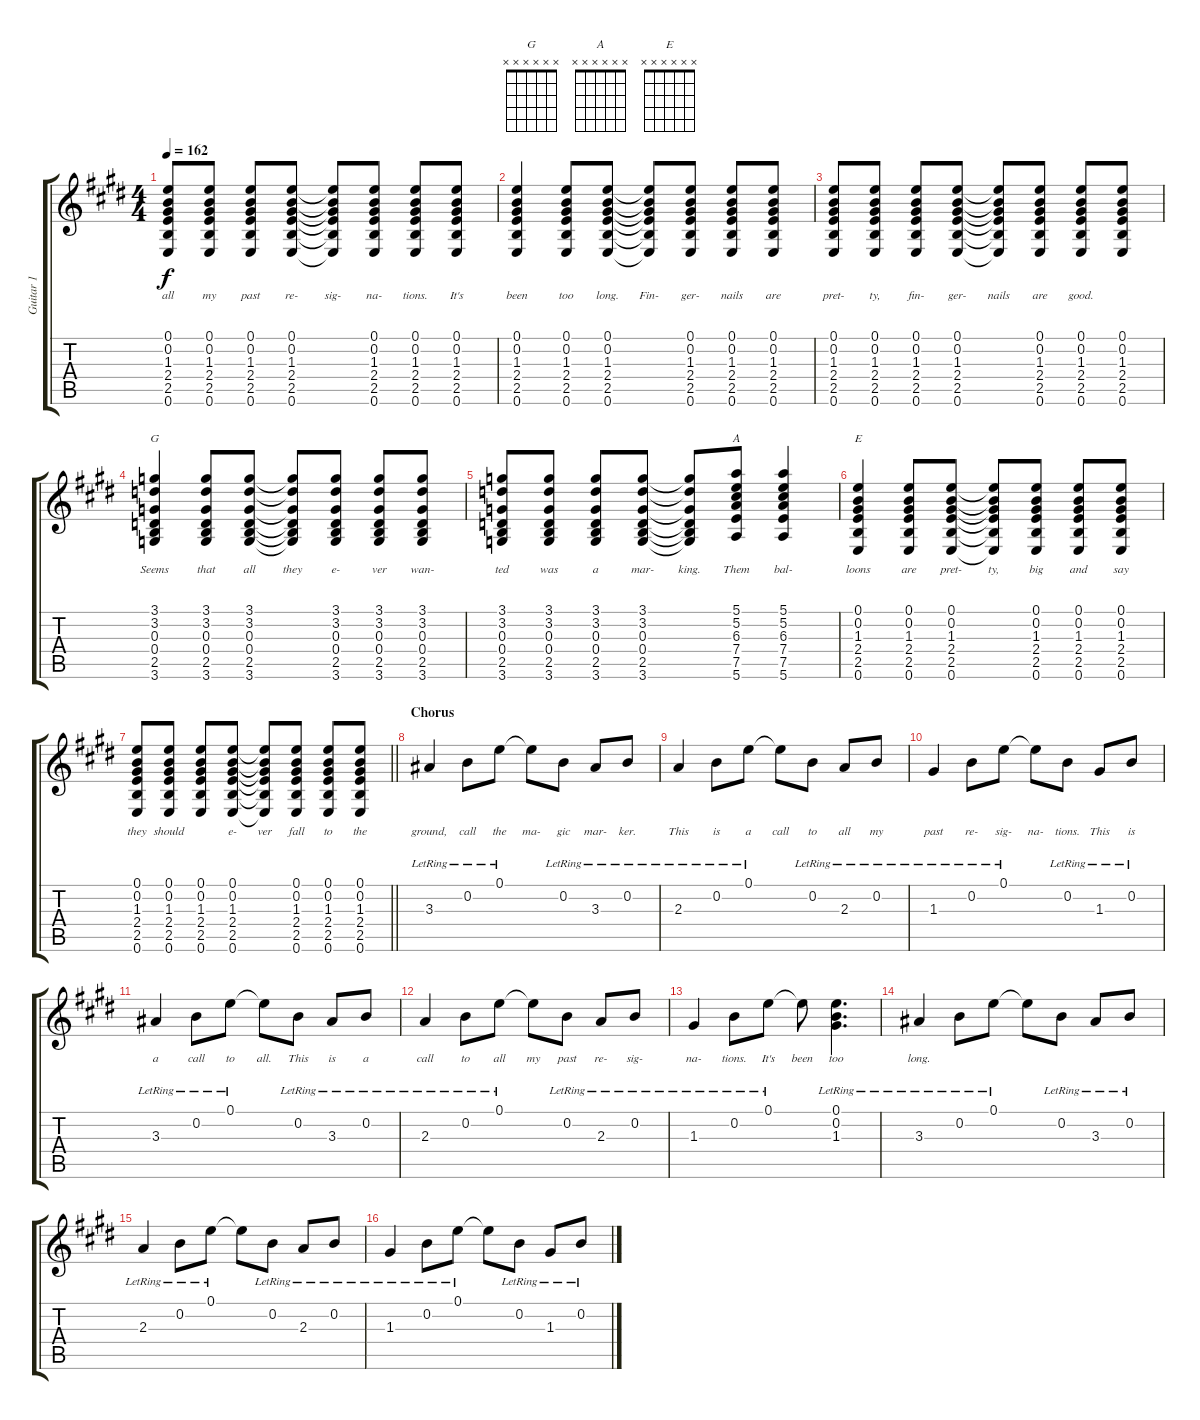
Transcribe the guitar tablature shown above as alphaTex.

\track ("Guitar 1" "Guitar 1") {instrument electricguitarclean}
\staff {score tabs}
\tuning (E4 B3 G3 D3 A2 E2) {hide}
\chord ("G" x x x x x x)
\chord ("A" x x x x x x)
\chord ("E" x x x x x x)
\ts (4 4)
\tempo 162
\clef g2
\ks e
(0.1 0.2 1.3 2.4 2.5 0.6).8{lyrics (0 "all") lyrics (1 "") lyrics (2 "") lyrics (3 "") lyrics (4 "") dy f} (0.1 0.2 1.3 2.4 2.5 0.6).8{lyrics (0 "my") lyrics (1 "") lyrics (2 "") lyrics (3 "") lyrics (4 "")} (0.1 0.2 1.3 2.4 2.5 0.6).8{lyrics (0 "past") lyrics (1 "") lyrics (2 "") lyrics (3 "") lyrics (4 "")} (0.1 0.2 1.3 2.4 2.5 0.6).8{lyrics (0 "re-") lyrics (1 "") lyrics (2 "") lyrics (3 "") lyrics (4 "")} (0.1{t} 0.2{t} 1.3{t} 2.4{t} 2.5{t} 0.6{t}).8{lyrics (0 "sig-") lyrics (1 "") lyrics (2 "") lyrics (3 "") lyrics (4 "")} (0.1 0.2 1.3 2.4 2.5 0.6).8{lyrics (0 "na-") lyrics (1 "") lyrics (2 "") lyrics (3 "") lyrics (4 "")} (0.1 0.2 1.3 2.4 2.5 0.6).8{lyrics (0 "tions.") lyrics (1 "") lyrics (2 "") lyrics (3 "") lyrics (4 "")} (0.1 0.2 1.3 2.4 2.5 0.6).8{lyrics (0 "It's") lyrics (1 "") lyrics (2 "") lyrics (3 "") lyrics (4 "")} |
(0.1 0.2 1.3 2.4 2.5 0.6).4{lyrics (0 "been") lyrics (1 "") lyrics (2 "") lyrics (3 "") lyrics (4 "")} (0.1 0.2 1.3 2.4 2.5 0.6).8{lyrics (0 "too") lyrics (1 "") lyrics (2 "") lyrics (3 "") lyrics (4 "")} (0.1 0.2 1.3 2.4 2.5 0.6).8{lyrics (0 "long.") lyrics (1 "") lyrics (2 "") lyrics (3 "") lyrics (4 "")} (0.1{t} 0.2{t} 1.3{t} 2.4{t} 2.5{t} 0.6{t}).8{lyrics (0 "Fin-") lyrics (1 "") lyrics (2 "") lyrics (3 "") lyrics (4 "")} (0.1 0.2 1.3 2.4 2.5 0.6).8{lyrics (0 "ger-") lyrics (1 "") lyrics (2 "") lyrics (3 "") lyrics (4 "")} (0.1 0.2 1.3 2.4 2.5 0.6).8{lyrics (0 "nails") lyrics (1 "") lyrics (2 "") lyrics (3 "") lyrics (4 "")} (0.1 0.2 1.3 2.4 2.5 0.6).8{lyrics (0 "are") lyrics (1 "") lyrics (2 "") lyrics (3 "") lyrics (4 "")} |
(0.1 0.2 1.3 2.4 2.5 0.6).8{lyrics (0 "pret-") lyrics (1 "") lyrics (2 "") lyrics (3 "") lyrics (4 "")} (0.1 0.2 1.3 2.4 2.5 0.6).8{lyrics (0 "ty,") lyrics (1 "") lyrics (2 "") lyrics (3 "") lyrics (4 "")} (0.1 0.2 1.3 2.4 2.5 0.6).8{lyrics (0 "fin-") lyrics (1 "") lyrics (2 "") lyrics (3 "") lyrics (4 "")} (0.1 0.2 1.3 2.4 2.5 0.6).8{lyrics (0 "ger-") lyrics (1 "") lyrics (2 "") lyrics (3 "") lyrics (4 "")} (0.1{t} 0.2{t} 1.3{t} 2.4{t} 2.5{t} 0.6{t}).8{lyrics (0 "nails") lyrics (1 "") lyrics (2 "") lyrics (3 "") lyrics (4 "")} (0.1 0.2 1.3 2.4 2.5 0.6).8{lyrics (0 "are") lyrics (1 "") lyrics (2 "") lyrics (3 "") lyrics (4 "")} (0.1 0.2 1.3 2.4 2.5 0.6).8{lyrics (0 "good.") lyrics (1 "") lyrics (2 "") lyrics (3 "") lyrics (4 "")} (0.1 0.2 1.3 2.4 2.5 0.6).8{lyrics (0 "") lyrics (1 "") lyrics (2 "") lyrics (3 "") lyrics (4 "")} |
(3.1 3.2 0.3 0.4 2.5 3.6).4{ch "G" lyrics (0 "Seems") lyrics (1 "") lyrics (2 "") lyrics (3 "") lyrics (4 "")} (3.1 3.2 0.3 0.4 2.5 3.6).8{lyrics (0 "that") lyrics (1 "") lyrics (2 "") lyrics (3 "") lyrics (4 "")} (3.1 3.2 0.3 0.4 2.5 3.6).8{lyrics (0 "all") lyrics (1 "") lyrics (2 "") lyrics (3 "") lyrics (4 "")} (3.1{t} 3.2{t} 0.3{t} 0.4{t} 2.5{t} 3.6{t}).8{lyrics (0 "they") lyrics (1 "") lyrics (2 "") lyrics (3 "") lyrics (4 "")} (3.1 3.2 0.3 0.4 2.5 3.6).8{lyrics (0 "e-") lyrics (1 "") lyrics (2 "") lyrics (3 "") lyrics (4 "")} (3.1 3.2 0.3 0.4 2.5 3.6).8{lyrics (0 "ver") lyrics (1 "") lyrics (2 "") lyrics (3 "") lyrics (4 "")} (3.1 3.2 0.3 0.4 2.5 3.6).8{lyrics (0 "wan-") lyrics (1 "") lyrics (2 "") lyrics (3 "") lyrics (4 "")} |
(3.1 3.2 0.3 0.4 2.5 3.6).8{lyrics (0 "ted") lyrics (1 "") lyrics (2 "") lyrics (3 "") lyrics (4 "")} (3.1 3.2 0.3 0.4 2.5 3.6).8{lyrics (0 "was") lyrics (1 "") lyrics (2 "") lyrics (3 "") lyrics (4 "")} (3.1 3.2 0.3 0.4 2.5 3.6).8{lyrics (0 "a") lyrics (1 "") lyrics (2 "") lyrics (3 "") lyrics (4 "")} (3.1 3.2 0.3 0.4 2.5 3.6).8{lyrics (0 "mar-") lyrics (1 "") lyrics (2 "") lyrics (3 "") lyrics (4 "")} (3.1{t} 3.2{t} 0.3{t} 0.4{t} 2.5{t} 3.6{t}).8{lyrics (0 "king.") lyrics (1 "") lyrics (2 "") lyrics (3 "") lyrics (4 "")} (5.1 5.2 6.3 7.4 7.5 5.6).8{ch "A" lyrics (0 "Them") lyrics (1 "") lyrics (2 "") lyrics (3 "") lyrics (4 "")} (5.1 5.2 6.3 7.4 7.5 5.6).4{lyrics (0 "bal-") lyrics (1 "") lyrics (2 "") lyrics (3 "") lyrics (4 "")} |
(0.1 0.2 1.3 2.4 2.5 0.6).4{ch "E" lyrics (0 "loons") lyrics (1 "") lyrics (2 "") lyrics (3 "") lyrics (4 "")} (0.1 0.2 1.3 2.4 2.5 0.6).8{lyrics (0 "are") lyrics (1 "") lyrics (2 "") lyrics (3 "") lyrics (4 "")} (0.1 0.2 1.3 2.4 2.5 0.6).8{lyrics (0 "pret-") lyrics (1 "") lyrics (2 "") lyrics (3 "") lyrics (4 "")} (0.1{t} 0.2{t} 1.3{t} 2.4{t} 2.5{t} 0.6{t}).8{lyrics (0 "ty,") lyrics (1 "") lyrics (2 "") lyrics (3 "") lyrics (4 "")} (0.1 0.2 1.3 2.4 2.5 0.6).8{lyrics (0 "big") lyrics (1 "") lyrics (2 "") lyrics (3 "") lyrics (4 "")} (0.1 0.2 1.3 2.4 2.5 0.6).8{lyrics (0 "and") lyrics (1 "") lyrics (2 "") lyrics (3 "") lyrics (4 "")} (0.1 0.2 1.3 2.4 2.5 0.6).8{lyrics (0 "say") lyrics (1 "") lyrics (2 "") lyrics (3 "") lyrics (4 "")} |
\barLineRight lightlight
(0.1 0.2 1.3 2.4 2.5 0.6).8{lyrics (0 "they") lyrics (1 "") lyrics (2 "") lyrics (3 "") lyrics (4 "")} (0.1 0.2 1.3 2.4 2.5 0.6).8{lyrics (0 "should") lyrics (1 "") lyrics (2 "") lyrics (3 "") lyrics (4 "")} (0.1 0.2 1.3 2.4 2.5 0.6).8{lyrics (0 "") lyrics (1 "") lyrics (2 "") lyrics (3 "") lyrics (4 "")} (0.1 0.2 1.3 2.4 2.5 0.6).8{lyrics (0 "e-") lyrics (1 "") lyrics (2 "") lyrics (3 "") lyrics (4 "")} (0.1{t} 0.2{t} 1.3{t} 2.4{t} 2.5{t} 0.6{t}).8{lyrics (0 "ver") lyrics (1 "") lyrics (2 "") lyrics (3 "") lyrics (4 "")} (0.1 0.2 1.3 2.4 2.5 0.6).8{lyrics (0 "fall") lyrics (1 "") lyrics (2 "") lyrics (3 "") lyrics (4 "")} (0.1 0.2 1.3 2.4 2.5 0.6).8{lyrics (0 "to") lyrics (1 "") lyrics (2 "") lyrics (3 "") lyrics (4 "")} (0.1 0.2 1.3 2.4 2.5 0.6).8{lyrics (0 "the") lyrics (1 "") lyrics (2 "") lyrics (3 "") lyrics (4 "")} |
\section ("" "Chorus")
3.3{lr}.4{lyrics (0 "ground,") lyrics (1 "") lyrics (2 "") lyrics (3 "") lyrics (4 "")} 0.2{lr}.8{lyrics (0 "call") lyrics (1 "") lyrics (2 "") lyrics (3 "") lyrics (4 "")} 0.1{lr}.8{lyrics (0 "the") lyrics (1 "") lyrics (2 "") lyrics (3 "") lyrics (4 "")} 0.1{t}.8{lyrics (0 "ma-") lyrics (1 "") lyrics (2 "") lyrics (3 "") lyrics (4 "")} 0.2{lr}.8{lyrics (0 "gic") lyrics (1 "") lyrics (2 "") lyrics (3 "") lyrics (4 "")} 3.3{lr}.8{lyrics (0 "mar-") lyrics (1 "") lyrics (2 "") lyrics (3 "") lyrics (4 "")} 0.2{lr}.8{lyrics (0 "ker.") lyrics (1 "") lyrics (2 "") lyrics (3 "") lyrics (4 "")} |
2.3{lr}.4{lyrics (0 "This") lyrics (1 "") lyrics (2 "") lyrics (3 "") lyrics (4 "")} 0.2{lr}.8{lyrics (0 "is") lyrics (1 "") lyrics (2 "") lyrics (3 "") lyrics (4 "")} 0.1{lr}.8{lyrics (0 "a") lyrics (1 "") lyrics (2 "") lyrics (3 "") lyrics (4 "")} 0.1{t}.8{lyrics (0 "call") lyrics (1 "") lyrics (2 "") lyrics (3 "") lyrics (4 "")} 0.2{lr}.8{lyrics (0 "to") lyrics (1 "") lyrics (2 "") lyrics (3 "") lyrics (4 "")} 2.3{lr}.8{lyrics (0 "all") lyrics (1 "") lyrics (2 "") lyrics (3 "") lyrics (4 "")} 0.2{lr}.8{lyrics (0 "my") lyrics (1 "") lyrics (2 "") lyrics (3 "") lyrics (4 "")} |
1.3{lr}.4{lyrics (0 "past") lyrics (1 "") lyrics (2 "") lyrics (3 "") lyrics (4 "")} 0.2{lr}.8{lyrics (0 "re-") lyrics (1 "") lyrics (2 "") lyrics (3 "") lyrics (4 "")} 0.1{lr}.8{lyrics (0 "sig-") lyrics (1 "") lyrics (2 "") lyrics (3 "") lyrics (4 "")} 0.1{t}.8{lyrics (0 "na-") lyrics (1 "") lyrics (2 "") lyrics (3 "") lyrics (4 "")} 0.2{lr}.8{lyrics (0 "tions.") lyrics (1 "") lyrics (2 "") lyrics (3 "") lyrics (4 "")} 1.3{lr}.8{lyrics (0 "This") lyrics (1 "") lyrics (2 "") lyrics (3 "") lyrics (4 "")} 0.2{lr}.8{lyrics (0 "is") lyrics (1 "") lyrics (2 "") lyrics (3 "") lyrics (4 "")} |
3.3{lr}.4{lyrics (0 "a") lyrics (1 "") lyrics (2 "") lyrics (3 "") lyrics (4 "")} 0.2{lr}.8{lyrics (0 "call") lyrics (1 "") lyrics (2 "") lyrics (3 "") lyrics (4 "")} 0.1{lr}.8{lyrics (0 "to") lyrics (1 "") lyrics (2 "") lyrics (3 "") lyrics (4 "")} 0.1{t}.8{lyrics (0 "all.") lyrics (1 "") lyrics (2 "") lyrics (3 "") lyrics (4 "")} 0.2{lr}.8{lyrics (0 "This") lyrics (1 "") lyrics (2 "") lyrics (3 "") lyrics (4 "")} 3.3{lr}.8{lyrics (0 "is") lyrics (1 "") lyrics (2 "") lyrics (3 "") lyrics (4 "")} 0.2{lr}.8{lyrics (0 "a") lyrics (1 "") lyrics (2 "") lyrics (3 "") lyrics (4 "")} |
2.3{lr}.4{lyrics (0 "call") lyrics (1 "") lyrics (2 "") lyrics (3 "") lyrics (4 "")} 0.2{lr}.8{lyrics (0 "to") lyrics (1 "") lyrics (2 "") lyrics (3 "") lyrics (4 "")} 0.1{lr}.8{lyrics (0 "all") lyrics (1 "") lyrics (2 "") lyrics (3 "") lyrics (4 "")} 0.1{t}.8{lyrics (0 "my") lyrics (1 "") lyrics (2 "") lyrics (3 "") lyrics (4 "")} 0.2{lr}.8{lyrics (0 "past") lyrics (1 "") lyrics (2 "") lyrics (3 "") lyrics (4 "")} 2.3{lr}.8{lyrics (0 "re-") lyrics (1 "") lyrics (2 "") lyrics (3 "") lyrics (4 "")} 0.2{lr}.8{lyrics (0 "sig-") lyrics (1 "") lyrics (2 "") lyrics (3 "") lyrics (4 "")} |
1.3{lr}.4{lyrics (0 "na-") lyrics (1 "") lyrics (2 "") lyrics (3 "") lyrics (4 "")} 0.2{lr}.8{lyrics (0 "tions.") lyrics (1 "") lyrics (2 "") lyrics (3 "") lyrics (4 "")} 0.1{lr}.8{lyrics (0 "It's") lyrics (1 "") lyrics (2 "") lyrics (3 "") lyrics (4 "")} 0.1{t}.8{lyrics (0 "been") lyrics (1 "") lyrics (2 "") lyrics (3 "") lyrics (4 "")} (0.1{lr} 0.2{lr} 1.3{lr}).4{d lyrics (0 "too") lyrics (1 "") lyrics (2 "") lyrics (3 "") lyrics (4 "")} |
3.3{lr}.4{lyrics (0 "long.") lyrics (1 "") lyrics (2 "") lyrics (3 "") lyrics (4 "")} 0.2{lr}.8 0.1{lr}.8 0.1{t}.8 0.2{lr}.8 3.3{lr}.8 0.2{lr}.8 |
2.3{lr}.4 0.2{lr}.8 0.1{lr}.8 0.1{t}.8 0.2{lr}.8 2.3{lr}.8 0.2{lr}.8 |
1.3{lr}.4 0.2{lr}.8 0.1{lr}.8 0.1{t}.8 0.2{lr}.8 1.3{lr}.8 0.2{lr}.8
